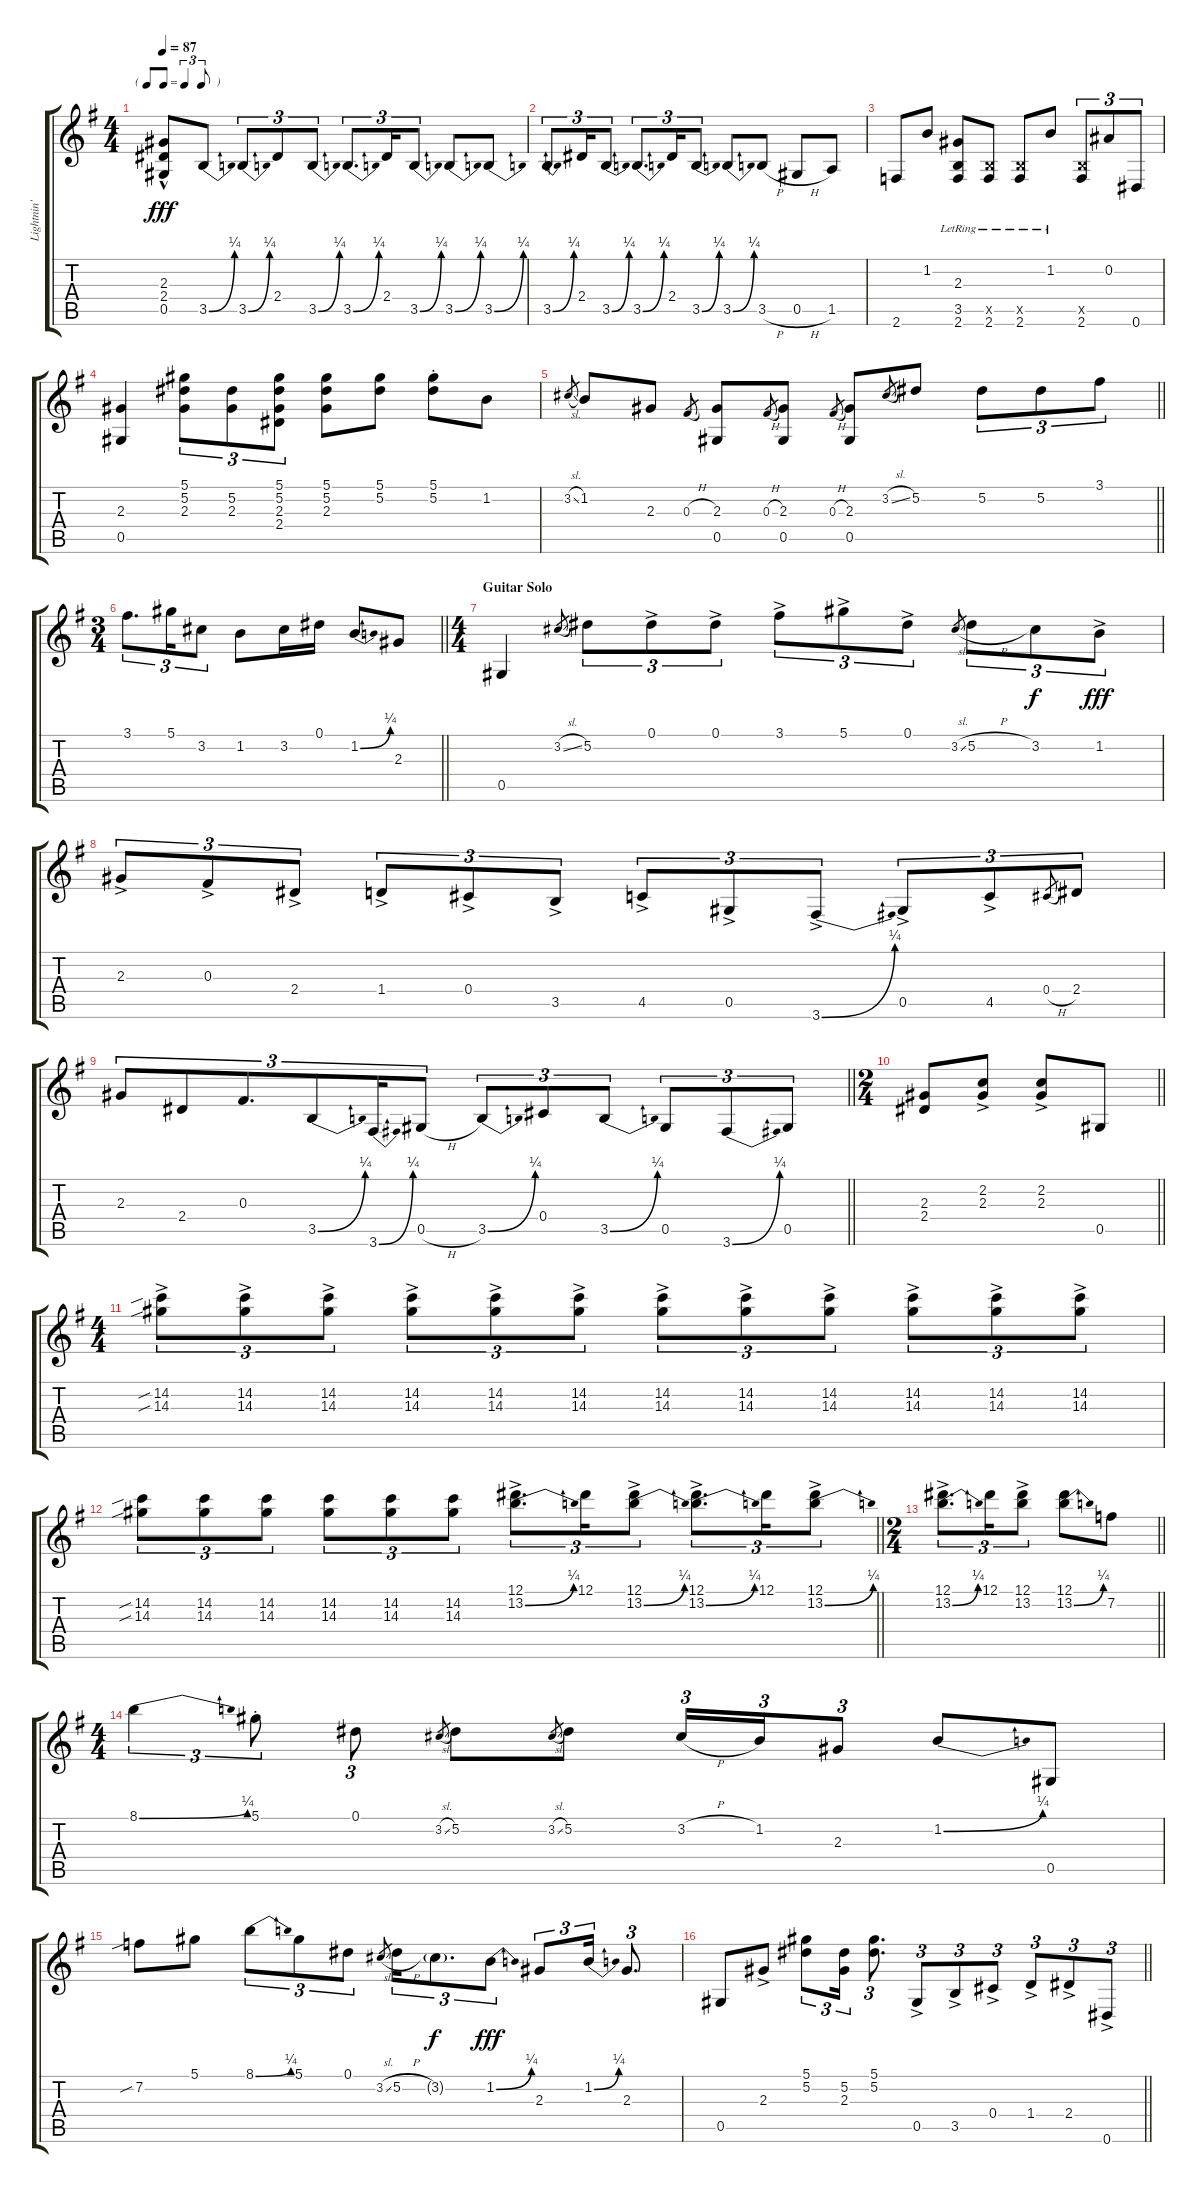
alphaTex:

\track ("Lightnin' Hopkins" "Lightnin' ") {instrument acousticguitarsteel}
\staff {score tabs}
\tuning (Eb4 Bb3 Gb3 Db3 Ab2 Eb2) {hide}
\ts (4 4)
\tf triplet8th
\tempo 87
\clef g2
\ks g
(2.3{hac} 2.4{hac} 0.5{hac}).8{dy fff} 3.5{be (bend 0 0 60 1)}.8 3.5{be (bend 0 0 60 1)}.8{tu (3 2)} 2.4.8{tu (3 2)} 3.5{be (bend 0 0 60 1)}.8{tu (3 2)} 3.5{be (bend 0 0 60 1)}.8{d tu (3 2)} 2.4.16{tu (3 2)} 3.5{be (bend 0 0 60 1)}.8{tu (3 2)} 3.5{be (bend 0 0 60 1)}.8 3.5{be (bend 0 0 60 1)}.8 |
3.5{be (bend 0 0 60 1)}.8{d tu (3 2)} 2.4.16{tu (3 2)} 3.5{be (bend 0 0 60 1)}.8{tu (3 2)} 3.5{be (bend 0 0 60 1)}.8{d tu (3 2)} 2.4.16{tu (3 2)} 3.5{be (bend 0 0 60 1)}.8{tu (3 2)} 3.5{be (bend 0 0 60 1)}.8 3.5{h}.8 0.5{h}.8 1.5.8 |
2.6.8 1.2.8 (2.3{lr} 3.5{lr} 2.6{lr}).8 (3.5{x} 2.6{lr}).8 (3.5{x} 2.6{lr}).8 1.2{lr}.8 (3.5{x} 2.6).8{tu (3 2)} 0.2.8{tu (3 2)} 0.6.8{tu (3 2)} |
(2.3 0.5).4 (5.1 5.2 2.3).8{tu (3 2)} (5.2 2.3).8{tu (3 2)} (5.1 5.2 2.3 2.4).8{tu (3 2)} (5.1 5.2 2.3).8 (5.1 5.2).8 (5.1{st} 5.2{st}).8 1.2.8 |
\barLineRight lightlight
3.2{sl}.8{gr} 1.2.8 2.3.8 0.3{h}.8{gr} (2.3 0.5).8 0.3{h}.8{gr} (2.3 0.5).8 0.3{h}.8{gr} (2.3 0.5).8 3.2{sl}.8{gr} 5.2.8 5.2.8{tu (3 2)} 5.2.8{tu (3 2)} 3.1.8{tu (3 2)} |
\ts (3 4)
\barLineRight lightlight
3.1.8{d tu (3 2)} 5.1.16{tu (3 2)} 3.2.8{tu (3 2)} 1.2.8 3.2.16 0.1.16 1.2{be (bend 0 0 60 1)}.8 2.3.8 |
\ts (4 4)
\section ("" "Guitar Solo")
0.5.4 3.2{sl}.8{gr} 5.2.8{tu (3 2)} 0.1{ac}.8{tu (3 2)} 0.1{ac}.8{tu (3 2)} 3.1{ac}.8{tu (3 2)} 5.1{ac}.8{tu (3 2)} 0.1{ac}.8{tu (3 2)} 3.2{sl}.8{gr} 5.2{h}.8{tu (3 2)} 3.2.8{tu (3 2) dy f} 1.2{ac}.8{tu (3 2) dy fff} |
2.3{ac}.8{tu (3 2)} 0.3{ac}.8{tu (3 2)} 2.4{ac}.8{tu (3 2)} 1.4{ac}.8{tu (3 2)} 0.4{ac}.8{tu (3 2)} 3.5{ac}.8{tu (3 2)} 4.5{ac}.8{tu (3 2)} 0.5{ac}.8{tu (3 2)} 3.6{be (bend 0 0 60 1) ac}.8{tu (3 2)} 0.5{ac}.8{tu (3 2)} 4.5{ac}.8{tu (3 2)} 0.4{h}.8{gr} 2.4.8{tu (3 2)} |
\barLineRight lightlight
2.3.8{tu (3 2)} 2.4.8{tu (3 2)} 0.3.8{d tu (3 2)} 3.5{be (bend 0 0 60 1)}.8{tu (3 2)} 3.6{be (bend 0 0 60 1)}.16{tu (3 2)} 0.5{h}.8{tu (3 2)} 3.5{be (bend 0 0 60 1)}.8{tu (3 2)} 0.4.8{tu (3 2)} 3.5{be (bend 0 0 60 1)}.8{tu (3 2)} 0.5.8{tu (3 2)} 3.6{be (bend 0 0 60 1)}.8{tu (3 2)} 0.5.8{tu (3 2)} |
\ts (2 4)
\barLineRight lightlight
(2.3 2.4).8 (2.2{ac} 2.3{ac}).8 (2.2{ac} 2.3{ac}).8 0.5.8 |
\ts (4 4)
(14.2{sib ac} 14.3{sib ac}).8{tu (3 2)} (14.2{ac} 14.3{ac}).8{tu (3 2)} (14.2{ac} 14.3{ac}).8{tu (3 2)} (14.2{ac} 14.3{ac}).8{tu (3 2)} (14.2{ac} 14.3{ac}).8{tu (3 2)} (14.2{ac} 14.3{ac}).8{tu (3 2)} (14.2{ac} 14.3{ac}).8{tu (3 2)} (14.2{ac} 14.3{ac}).8{tu (3 2)} (14.2{ac} 14.3{ac}).8{tu (3 2)} (14.2{ac} 14.3{ac}).8{tu (3 2)} (14.2{ac} 14.3{ac}).8{tu (3 2)} (14.2{ac} 14.3{ac}).8{tu (3 2)} |
\barLineRight lightlight
(14.2{sib} 14.3{sib}).8{tu (3 2)} (14.2 14.3).8{tu (3 2)} (14.2 14.3).8{tu (3 2)} (14.2 14.3).8{tu (3 2)} (14.2 14.3).8{tu (3 2)} (14.2 14.3).8{tu (3 2)} (12.1{ac} 13.2{be (bend 0 0 60 1) ac}).8{d tu (3 2)} 12.1.16{tu (3 2)} (12.1{ac} 13.2{be (bend 0 0 60 1) ac}).8{tu (3 2)} (12.1{ac} 13.2{be (bend 0 0 60 1) ac}).8{d tu (3 2)} 12.1.16{tu (3 2)} (12.1{ac} 13.2{be (bend 0 0 60 1) ac}).8{tu (3 2)} |
\ts (2 4)
\barLineRight lightlight
(12.1{ac} 13.2{be (bend 0 0 60 1) ac}).8{d tu (3 2)} 12.1.16{tu (3 2)} (12.1{ac} 13.2{ac}).8{tu (3 2)} (12.1 13.2{be (bend 0 0 60 1)}).8 7.2.8 |
\ts (4 4)
8.1{be (bend 0 0 60 1)}.4{tu (3 2)} 5.1{st}.8{tu (3 2)} 0.1.8{tu (3 2)} 3.2{sl}.8{gr} 5.2.8 3.2{sl}.8{gr} 5.2.8 3.2{h}.16{tu (3 2)} 1.2.16{tu (3 2)} 2.3.8{tu (3 2)} 1.2{be (bend 0 0 60 1)}.8 0.5.8 |
7.2{sib}.8 5.1.8 8.1{be (bend 0 0 60 1)}.8{tu (3 2)} 5.1.8{tu (3 2)} 0.1.8{tu (3 2)} 3.2{sl}.8{gr} 5.2{h}.16{tu (3 2)} 3.2{g}.8{d tu (3 2) dy f} 1.2{be (bend 0 0 60 1)}.8{tu (3 2) dy fff} 2.3.8{tu (3 2)} 1.2{be (bend 0 0 60 1)}.16{tu (3 2)} 2.3.8{d tu (3 2)} |
\barLineRight lightlight
0.5.8 2.3{ac}.8 (5.1 5.2).8{tu (3 2)} (5.2 2.3).16{tu (3 2)} (5.1 5.2).8{d tu (3 2)} 0.5{ac}.8{tu (3 2)} 3.5{ac}.8{tu (3 2)} 0.4{ac}.8{tu (3 2)} 1.4{ac}.8{tu (3 2)} 2.4{ac}.8{tu (3 2)} 0.6{ac}.8{tu (3 2)}
